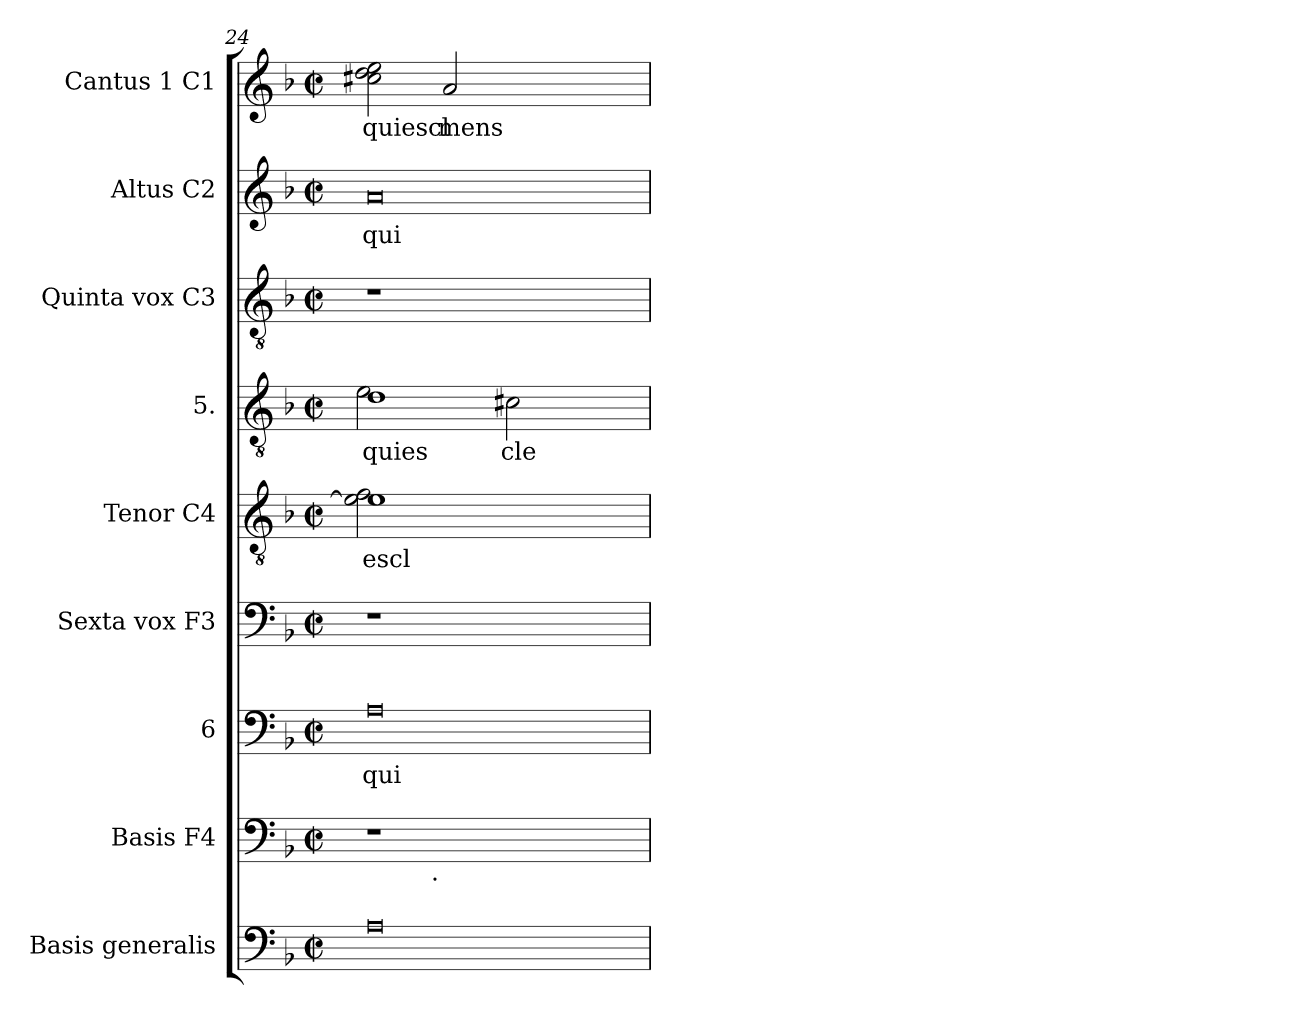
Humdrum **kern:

**kern	**text	**kern	**kern	**text	**kern	**kern	**text	**kern	**text	**kern	**kern	**text	**kern	**text
*part9	*part9	*part8	*part7	*part7	*part6	*part5	*part5	*part4	*part4	*part3	*part2	*part2	*part1	*part1
*staff9	*staff9	*staff8	*staff7	*staff7	*staff6	*staff5	*staff5	*staff4	*staff4	*staff3	*staff2	*staff2	*staff1	*staff1
*I"Basis  generalis	*	*I"Basis  F4	*I"6	*	*I"Sexta vox  F3	*I"Tenor  C4	*	*I"5.	*	*I"Quinta vox  C3	*I"Altus  C2	*	*I"Cantus 1  C1	*
*	*	*I'B	*	*	*	*I'T	*	*	*	*	*I'A	*	*I'C	*
*clefF4	*	*clefF4	*clefF4	*	*clefF4	*clefGv2	*	*clefGv2	*	*clefGv2	*clefG2	*	*clefG2	*
*k[b-]	*	*k[b-]	*k[b-]	*	*k[b-]	*k[b-]	*	*k[b-]	*	*k[b-]	*k[b-]	*	*k[b-]	*
*F:	*	*F:	*F:	*	*F:	*F:	*	*F:	*	*F:	*F:	*	*F:	*
*M2/2	*	*M2/2	*M2/2	*	*M2/2	*M2/2	*	*M2/2	*	*M2/2	*M2/2	*	*M2/2	*
*met(c|)	*	*met(c|)	*met(c|)	*	*met(c|)	*met(c|)	*	*met(c|)	*	*met(c|)	*met(c|)	*	*met(c|)	*
=24	=24	=24	=24	=24	=24	=24	=24	=24	=24	=24	=24	=24	=24	=24
!	!LO:LY:a:cj	!	!	!LO:LY:b:cj	!	!	!LO:LY:b:cj	!	!LO:LY:b:cj	!	!	!LO:LY:b:cj	!	!LO:LY:b:cj
*	*	*^	*	*	*	*^	*	*^	*	*	*	*	*	*
0A	.	1r	4...ryy	0A	qui	1r	1e	2f\ 2e\]	escl	1d	2e\	quies	1r	0a	qui	2dd\ 2cc#X\ 2ee\	quiescl
!	!	!	!LO:TX:b:t=.	!	!	!	!	!	!	!	!	!	!	!	!	!	!
.	.	.	1ryy	.	.	.	.	.	.	.	.	.	.	.	.	.	.
!	!	!	!	!	!	!	!	!	!	!	!	!	!	!	!	!	!LO:LY:b:cj
.	.	.	.	.	.	.	.	1ryy	.	.	2ryy	.	.	.	.	2a/	mens
!	!	!	!	!	!	!	!	!	!	!	!	!LO:LY:b:cj	!	!	!	!	!
.	.	1ryy	.	.	.	1ryy	1ryy	.	.	2c#X\	1ryy	cle-	1ryy	.	.	1ryy	.
.	.	.	2ryy	.	.	.	.	.	.	.	.	.	.	.	.	.	.
.	.	.	.	.	.	.	.	2ryy	.	2ryy	.	.	.	.	.	.	.
.	.	.	32ryy	.	.	.	.	.	.	.	.	.	.	.	.	.	.
*	*	*	*	*	*	*	*v	*v	*	*	*	*	*	*	*	*	*
*	*	*v	*v	*	*	*	*	*	*v	*v	*	*	*	*	*	*
=	=	=	=	=	=	=	=	=	=	=	=	=	=	=
*-	*-	*-	*-	*-	*-	*-	*-	*-	*-	*-	*-	*-	*-	*-
